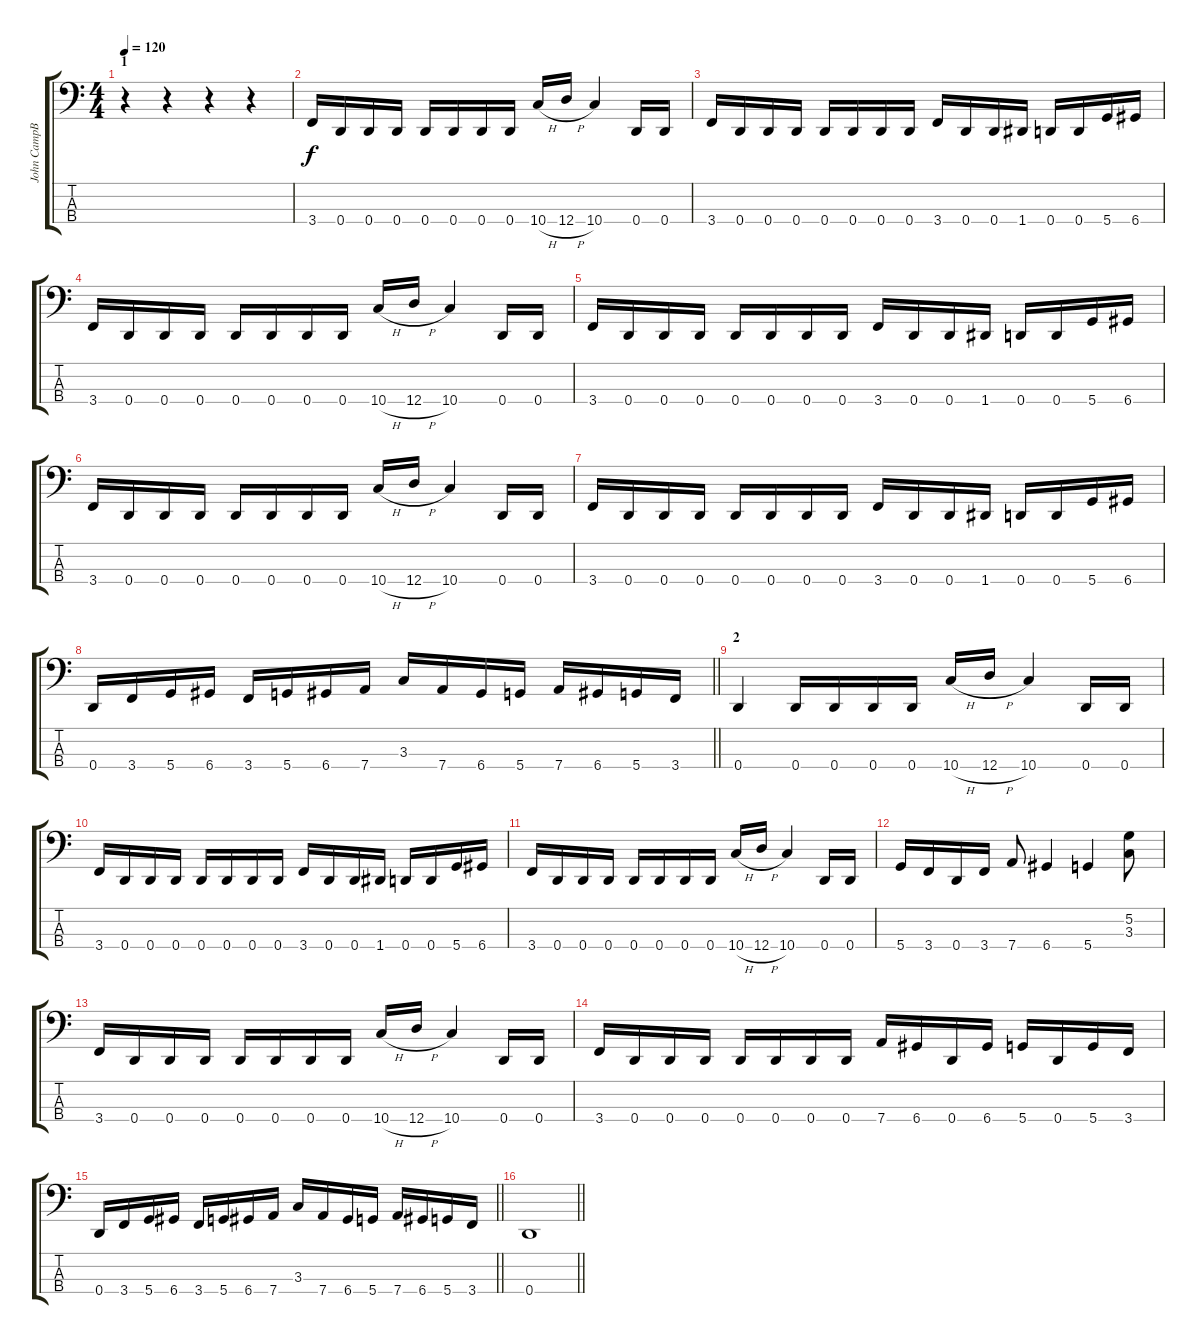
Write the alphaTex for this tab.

\track ("John CampBell" "John CampB") {instrument electricbassfinger}
\staff {score tabs}
\tuning (G2 D2 A1 D1) {hide}
\ts (4 4)
\section ("" "1")
\tempo 120
\clef f4
\ks c
r.4{dy f instrument electricbassfinger} r.4 r.4 r.4 |
3.4.16 0.4.16 0.4.16 0.4.16 0.4.16 0.4.16 0.4.16 0.4.16 10.4{h}.16 12.4{h}.16 10.4.4 0.4.16 0.4.16 |
3.4.16 0.4.16 0.4.16 0.4.16 0.4.16 0.4.16 0.4.16 0.4.16 3.4.16 0.4.16 0.4.16 1.4.16 0.4.16 0.4.16 5.4.16 6.4.16 |
3.4.16 0.4.16 0.4.16 0.4.16 0.4.16 0.4.16 0.4.16 0.4.16 10.4{h}.16 12.4{h}.16 10.4.4 0.4.16 0.4.16 |
3.4.16 0.4.16 0.4.16 0.4.16 0.4.16 0.4.16 0.4.16 0.4.16 3.4.16 0.4.16 0.4.16 1.4.16 0.4.16 0.4.16 5.4.16 6.4.16 |
3.4.16 0.4.16 0.4.16 0.4.16 0.4.16 0.4.16 0.4.16 0.4.16 10.4{h}.16 12.4{h}.16 10.4.4 0.4.16 0.4.16 |
3.4.16 0.4.16 0.4.16 0.4.16 0.4.16 0.4.16 0.4.16 0.4.16 3.4.16 0.4.16 0.4.16 1.4.16 0.4.16 0.4.16 5.4.16 6.4.16 |
\barLineRight lightlight
0.4.16 3.4.16 5.4.16 6.4.16 3.4.16 5.4.16 6.4.16 7.4.16 3.3.16 7.4.16 6.4.16 5.4.16 7.4.16 6.4.16 5.4.16 3.4.16 |
\section ("" "2")
0.4.4 0.4.16 0.4.16 0.4.16 0.4.16 10.4{h}.16 12.4{h}.16 10.4.4 0.4.16 0.4.16 |
3.4.16 0.4.16 0.4.16 0.4.16 0.4.16 0.4.16 0.4.16 0.4.16 3.4.16 0.4.16 0.4.16 1.4.16 0.4.16 0.4.16 5.4.16 6.4.16 |
3.4.16 0.4.16 0.4.16 0.4.16 0.4.16 0.4.16 0.4.16 0.4.16 10.4{h}.16 12.4{h}.16 10.4.4 0.4.16 0.4.16 |
5.4.16 3.4.16 0.4.16 3.4.16 7.4.8 6.4.4 5.4.4 (5.2 3.3).8 |
3.4.16 0.4.16 0.4.16 0.4.16 0.4.16 0.4.16 0.4.16 0.4.16 10.4{h}.16 12.4{h}.16 10.4.4 0.4.16 0.4.16 |
3.4.16 0.4.16 0.4.16 0.4.16 0.4.16 0.4.16 0.4.16 0.4.16 7.4.16 6.4.16 0.4.16 6.4.16 5.4.16 0.4.16 5.4.16 3.4.16 |
\barLineRight lightlight
0.4.16 3.4.16 5.4.16 6.4.16 3.4.16 5.4.16 6.4.16 7.4.16 3.3.16 7.4.16 6.4.16 5.4.16 7.4.16 6.4.16 5.4.16 3.4.16 |
\barLineRight lightlight
0.4.1
